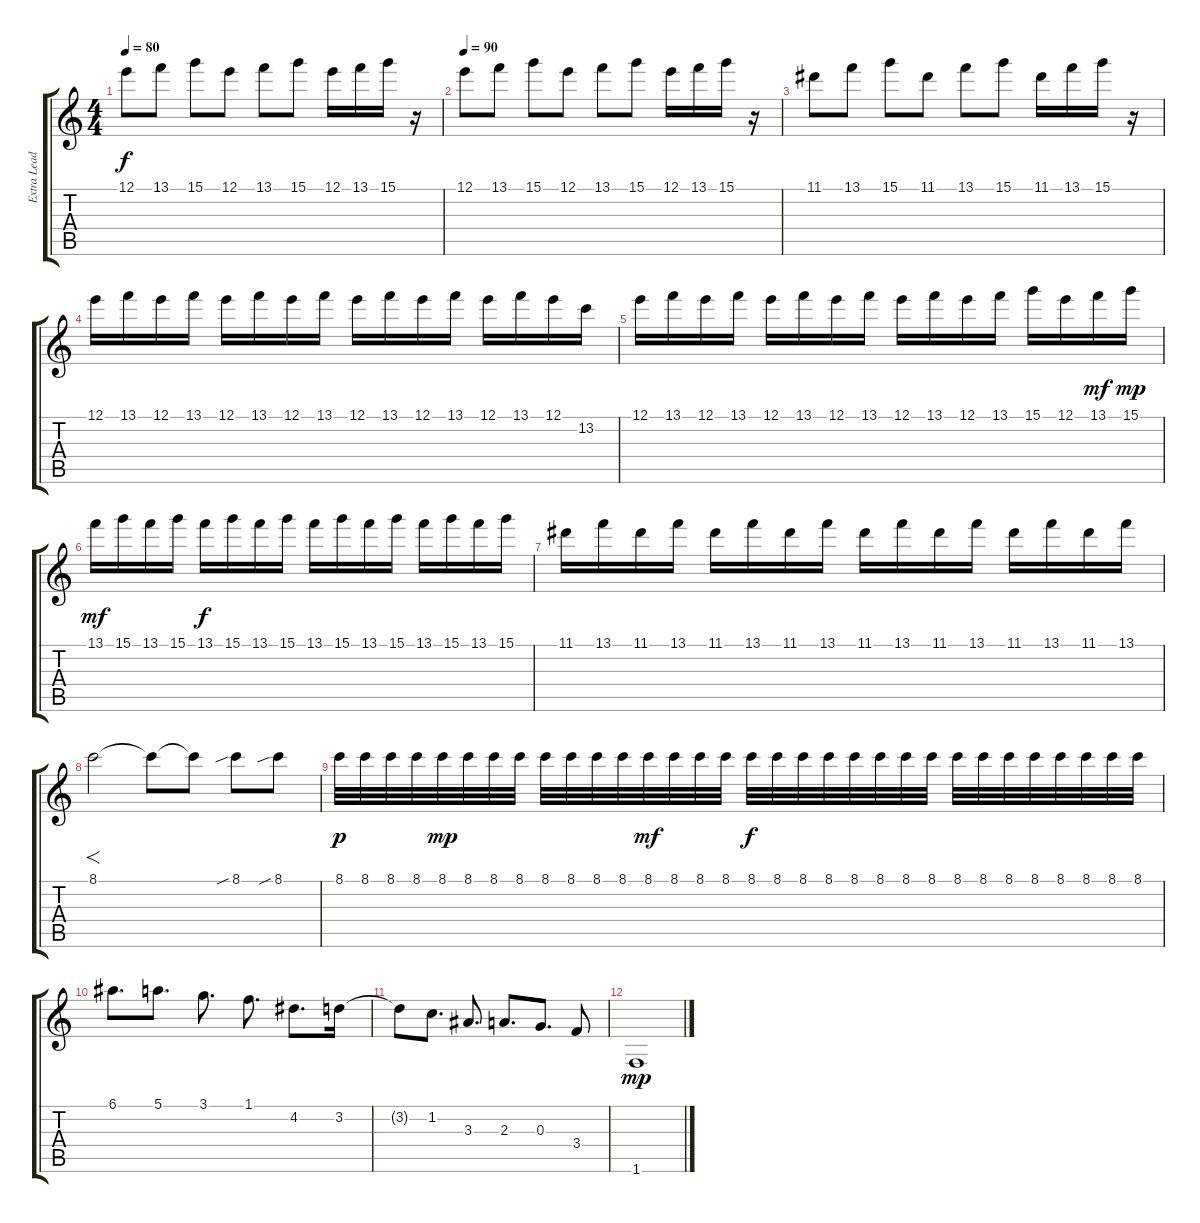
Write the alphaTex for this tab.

\track ("Extra Lead" "Extra Lead") {instrument overdrivenguitar}
\staff {score tabs}
\tuning (E4 B3 G3 D3 A2 E2) {hide}
\ts (4 4)
\tempo 80
\clef g2
\ks c
12.1.8{dy f} 13.1.8 15.1.8 12.1.8 13.1.8 15.1.8 12.1.16 13.1.16 15.1.16 r.16 |
\tempo 90
12.1.8 13.1.8 15.1.8 12.1.8 13.1.8 15.1.8 12.1.16 13.1.16 15.1.16 r.16 |
11.1.8 13.1.8 15.1.8 11.1.8 13.1.8 15.1.8 11.1.16 13.1.16 15.1.16 r.16 |
12.1.16 13.1.16 12.1.16 13.1.16 12.1.16 13.1.16 12.1.16 13.1.16 12.1.16 13.1.16 12.1.16 13.1.16 12.1.16 13.1.16 12.1.16 13.2.16 |
12.1.16 13.1.16 12.1.16 13.1.16 12.1.16 13.1.16 12.1.16 13.1.16 12.1.16 13.1.16 12.1.16 13.1.16 15.1.16 12.1.16 13.1.16{dy mf} 15.1.16{dy mp} |
13.1.16{dy mf} 15.1.16 13.1.16 15.1.16 13.1.16{dy f} 15.1.16 13.1.16 15.1.16 13.1.16 15.1.16 13.1.16 15.1.16 13.1.16 15.1.16 13.1.16 15.1.16 |
11.1.16 13.1.16 11.1.16 13.1.16 11.1.16 13.1.16 11.1.16 13.1.16 11.1.16 13.1.16 11.1.16 13.1.16 11.1.16 13.1.16 11.1.16 13.1.16 |
8.1.2{f} 8.1{t}.8 8.1{t}.8 8.1{sib}.8 8.1{sib}.8 |
8.1.32{dy p} 8.1.32 8.1.32 8.1.32 8.1.32{dy mp} 8.1.32 8.1.32 8.1.32 8.1.32 8.1.32 8.1.32 8.1.32 8.1.32{dy mf} 8.1.32 8.1.32 8.1.32 8.1.32{dy f} 8.1.32 8.1.32 8.1.32 8.1.32 8.1.32 8.1.32 8.1.32 8.1.32 8.1.32 8.1.32 8.1.32 8.1.32 8.1.32 8.1.32 8.1.32 |
6.1.8{d} 5.1.8{d} 3.1.8{d} 1.1.8{d} 4.2.8{d} 3.2.16 |
3.2{t}.8 1.2.8{d} 3.3.8{d} 2.3.8{d} 0.3.8{d} 3.4.8 |
1.6.1{dy mp}
